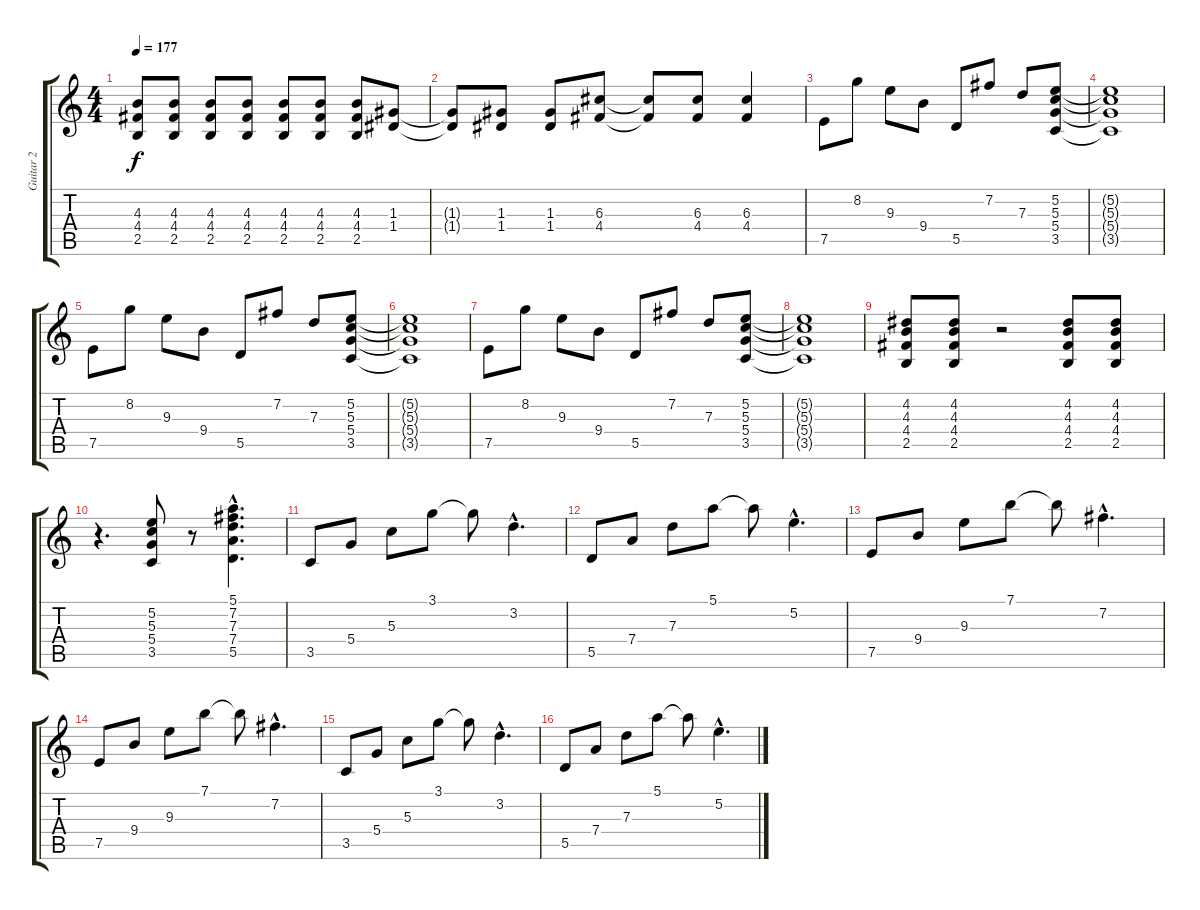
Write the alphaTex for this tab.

\track ("Guitar 2" "Guitar 2") {instrument distortionguitar}
\staff {score tabs}
\tuning (E4 B3 G3 D3 A2 E2) {hide}
\ts (4 4)
\tempo 177
\clef g2
\ks c
(4.3 4.4 2.5).8{dy f} (4.3 4.4 2.5).8 (4.3 4.4 2.5).8 (4.3 4.4 2.5).8 (4.3 4.4 2.5).8 (4.3 4.4 2.5).8 (4.3 4.4 2.5).8 (1.3 1.4).8 |
(1.3{t} 1.4{t}).8 (1.3 1.4).8 (1.3 1.4).8 (6.3 4.4).8 (6.3{t} 4.4{t}).8 (6.3 4.4).8 (6.3 4.4).4 |
7.5.8 8.2.8 9.3.8 9.4.8 5.5.8 7.2.8 7.3.8 (5.2 5.3 5.4 3.5).8 |
(5.2{t} 5.3{t} 5.4{t} 3.5{t}).1 |
7.5.8 8.2.8 9.3.8 9.4.8 5.5.8 7.2.8 7.3.8 (5.2 5.3 5.4 3.5).8 |
(5.2{t} 5.3{t} 5.4{t} 3.5{t}).1 |
7.5.8 8.2.8 9.3.8 9.4.8 5.5.8 7.2.8 7.3.8 (5.2 5.3 5.4 3.5).8 |
(5.2{t} 5.3{t} 5.4{t} 3.5{t}).1 |
(4.2 4.3 4.4 2.5).8 (4.2 4.3 4.4 2.5).8 r.2 (4.2 4.3 4.4 2.5).8 (4.2 4.3 4.4 2.5).8 |
r.4{d} (5.2 5.3 5.4 3.5).8 r.8 (5.1{hac} 7.2{hac} 7.3{hac} 7.4{hac} 5.5{hac}).4{d} |
3.5.8 5.4.8 5.3.8 3.1.8 3.1{t}.8 3.2{hac}.4{d} |
5.5.8 7.4.8 7.3.8 5.1.8 5.1{t}.8 5.2{hac}.4{d} |
7.5.8 9.4.8 9.3.8 7.1.8 7.1{t}.8 7.2{hac}.4{d} |
7.5.8 9.4.8 9.3.8 7.1.8 7.1{t}.8 7.2{hac}.4{d} |
3.5.8 5.4.8 5.3.8 3.1.8 3.1{t}.8 3.2{hac}.4{d} |
5.5.8 7.4.8 7.3.8 5.1.8 5.1{t}.8 5.2{hac}.4{d}
